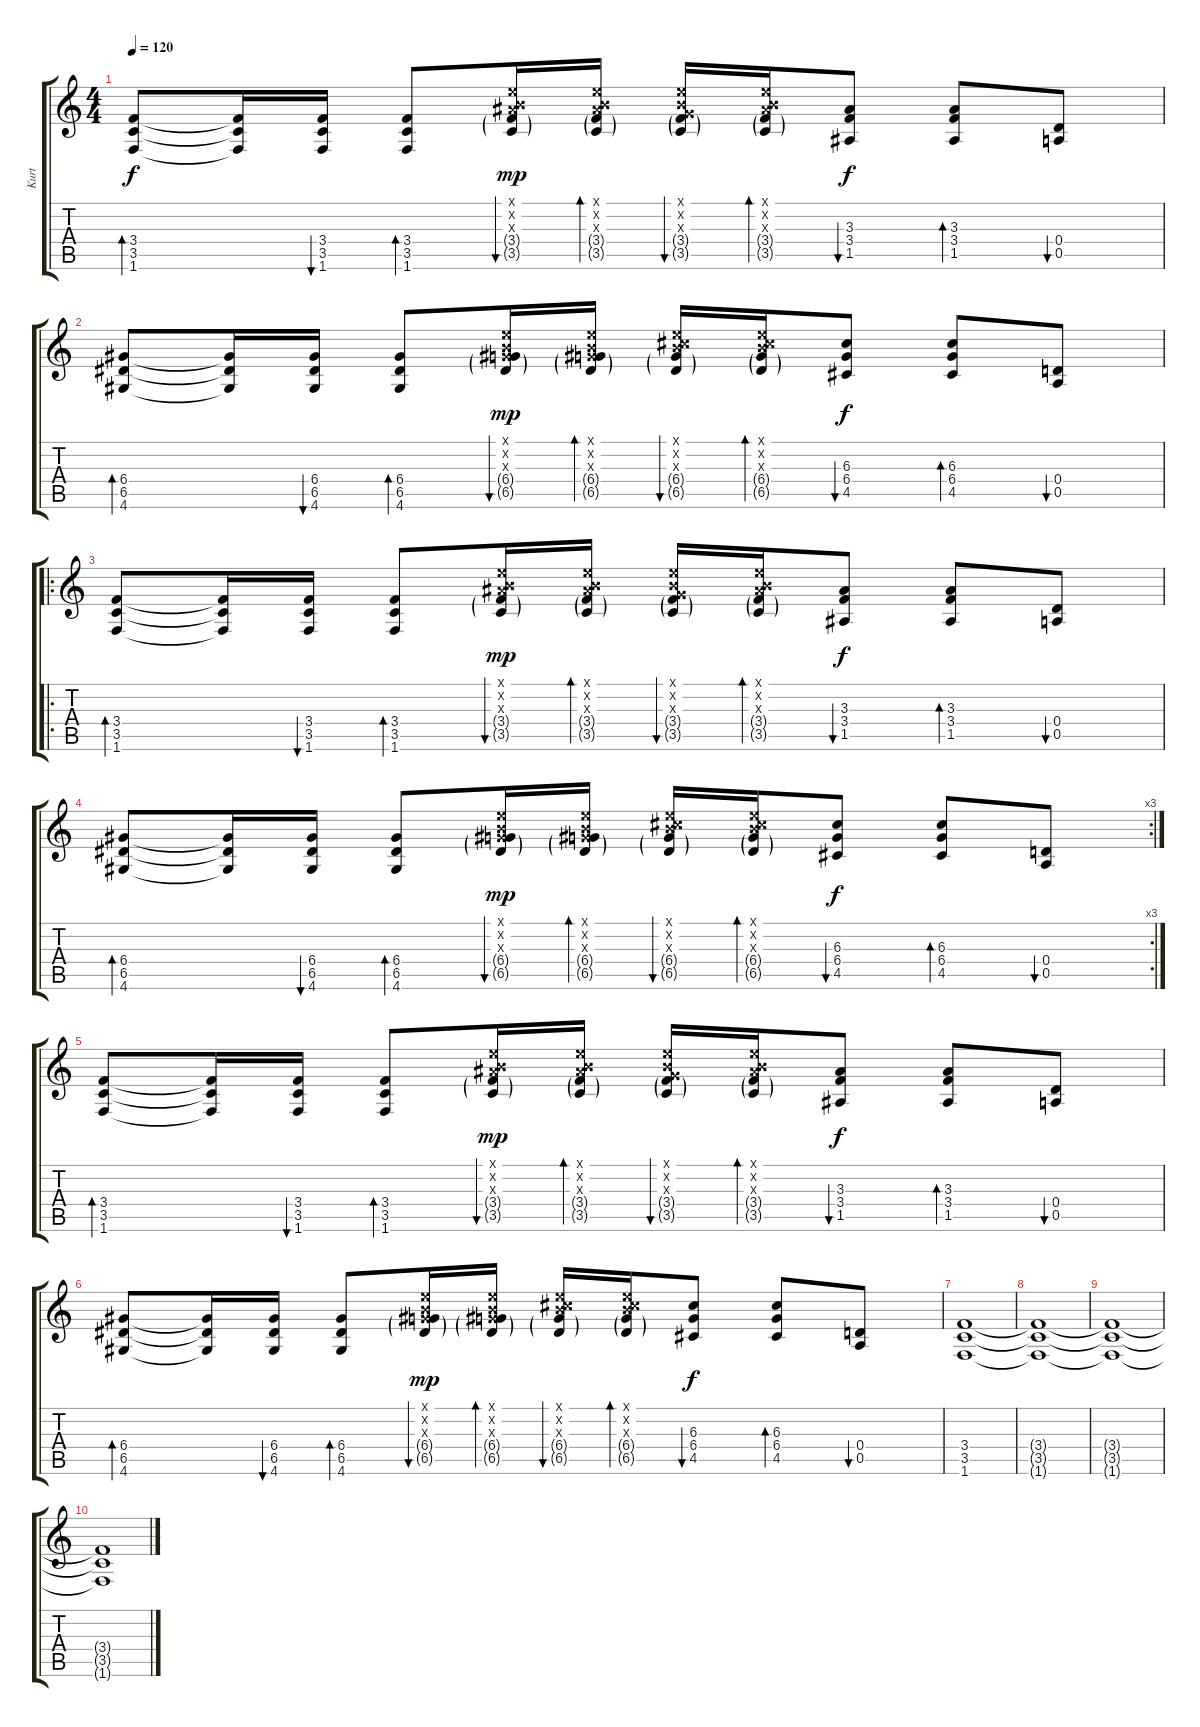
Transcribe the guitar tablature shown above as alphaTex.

\track ("Kurt" "Kurt") {instrument electricguitarclean}
\staff {score tabs}
\tuning (E4 B3 G3 D3 A2 E2) {hide}
\ts (4 4)
\tempo 120
\clef g2
\ks c
(3.4 3.5 1.6).8{bd 30 dy f} (3.4{t} 3.5{t} 1.6{t}).16 (3.4 3.5 1.6).16{bu 30} (3.4 3.5 1.6).8{bd 30} (0.1{x} 0.2{x} 3.3{x} 3.4{g} 3.5{g}).16{bu 30 dy mp} (0.1{x} 0.2{x} 3.3{x} 3.4{g} 3.5{g}).16{bd 30} (0.1{x} 0.2{x} 0.3{x} 3.4{g} 3.5{g}).16{bu 30} (0.1{x} 0.2{x} 3.3{x} 3.4{g} 3.5{g}).16{bd 30} (3.3 3.4 1.5).8{bu 30 dy f} (3.3 3.4 1.5).8{bd 30} (0.4 0.5).8{bu 120} |
(6.4 6.5 4.6).8{bd 30} (6.4{t} 6.5{t} 4.6{t}).16 (6.4 6.5 4.6).16{bu 30} (6.4 6.5 4.6).8{bd 30} (0.1{x} 0.2{x} 0.3{x} 6.4{g} 6.5{g}).16{bu 30 dy mp} (0.1{x} 0.2{x} 0.3{x} 6.4{g} 6.5{g}).16{bd 30} (0.1{x} 0.2{x} 6.3{x} 6.4{g} 6.5{g}).16{bu 30} (0.1{x} 0.2{x} 6.3{x} 6.4{g} 6.5{g}).16{bd 30} (6.3 6.4 4.5).8{bu 30 dy f} (6.3 6.4 4.5).8{bd 30} (0.4 0.5).8{bu 120} |
\ro
(3.4 3.5 1.6).8{bd 30} (3.4{t} 3.5{t} 1.6{t}).16 (3.4 3.5 1.6).16{bu 30} (3.4 3.5 1.6).8{bd 30} (0.1{x} 0.2{x} 3.3{x} 3.4{g} 3.5{g}).16{bu 30 dy mp} (0.1{x} 0.2{x} 3.3{x} 3.4{g} 3.5{g}).16{bd 30} (0.1{x} 0.2{x} 0.3{x} 3.4{g} 3.5{g}).16{bu 30} (0.1{x} 0.2{x} 3.3{x} 3.4{g} 3.5{g}).16{bd 30} (3.3 3.4 1.5).8{bu 30 dy f} (3.3 3.4 1.5).8{bd 30} (0.4 0.5).8{bu 120} |
\rc 3
(6.4 6.5 4.6).8{bd 30} (6.4{t} 6.5{t} 4.6{t}).16 (6.4 6.5 4.6).16{bu 30} (6.4 6.5 4.6).8{bd 30} (0.1{x} 0.2{x} 0.3{x} 6.4{g} 6.5{g}).16{bu 30 dy mp} (0.1{x} 0.2{x} 0.3{x} 6.4{g} 6.5{g}).16{bd 30} (0.1{x} 0.2{x} 6.3{x} 6.4{g} 6.5{g}).16{bu 30} (0.1{x} 0.2{x} 6.3{x} 6.4{g} 6.5{g}).16{bd 30} (6.3 6.4 4.5).8{bu 30 dy f} (6.3 6.4 4.5).8{bd 30} (0.4 0.5).8{bu 120} |
(3.4 3.5 1.6).8{bd 30} (3.4{t} 3.5{t} 1.6{t}).16 (3.4 3.5 1.6).16{bu 30} (3.4 3.5 1.6).8{bd 30} (0.1{x} 0.2{x} 3.3{x} 3.4{g} 3.5{g}).16{bu 30 dy mp} (0.1{x} 0.2{x} 3.3{x} 3.4{g} 3.5{g}).16{bd 30} (0.1{x} 0.2{x} 0.3{x} 3.4{g} 3.5{g}).16{bu 30} (0.1{x} 0.2{x} 3.3{x} 3.4{g} 3.5{g}).16{bd 30} (3.3 3.4 1.5).8{bu 30 dy f} (3.3 3.4 1.5).8{bd 30} (0.4 0.5).8{bu 120} |
(6.4 6.5 4.6).8{bd 30} (6.4{t} 6.5{t} 4.6{t}).16 (6.4 6.5 4.6).16{bu 30} (6.4 6.5 4.6).8{bd 30} (0.1{x} 0.2{x} 0.3{x} 6.4{g} 6.5{g}).16{bu 30 dy mp} (0.1{x} 0.2{x} 0.3{x} 6.4{g} 6.5{g}).16{bd 30} (0.1{x} 0.2{x} 6.3{x} 6.4{g} 6.5{g}).16{bu 30} (0.1{x} 0.2{x} 6.3{x} 6.4{g} 6.5{g}).16{bd 30} (6.3 6.4 4.5).8{bu 30 dy f} (6.3 6.4 4.5).8{bd 30} (0.4 0.5).8{bu 120} |
(3.4 3.5 1.6).1{volume 10} |
(3.4{t} 3.5{t} 1.6{t}).1{volume 6} |
(3.4{t} 3.5{t} 1.6{t}).1{volume 4} |
(3.4{t} 3.5{t} 1.6{t}).1{volume 3}
